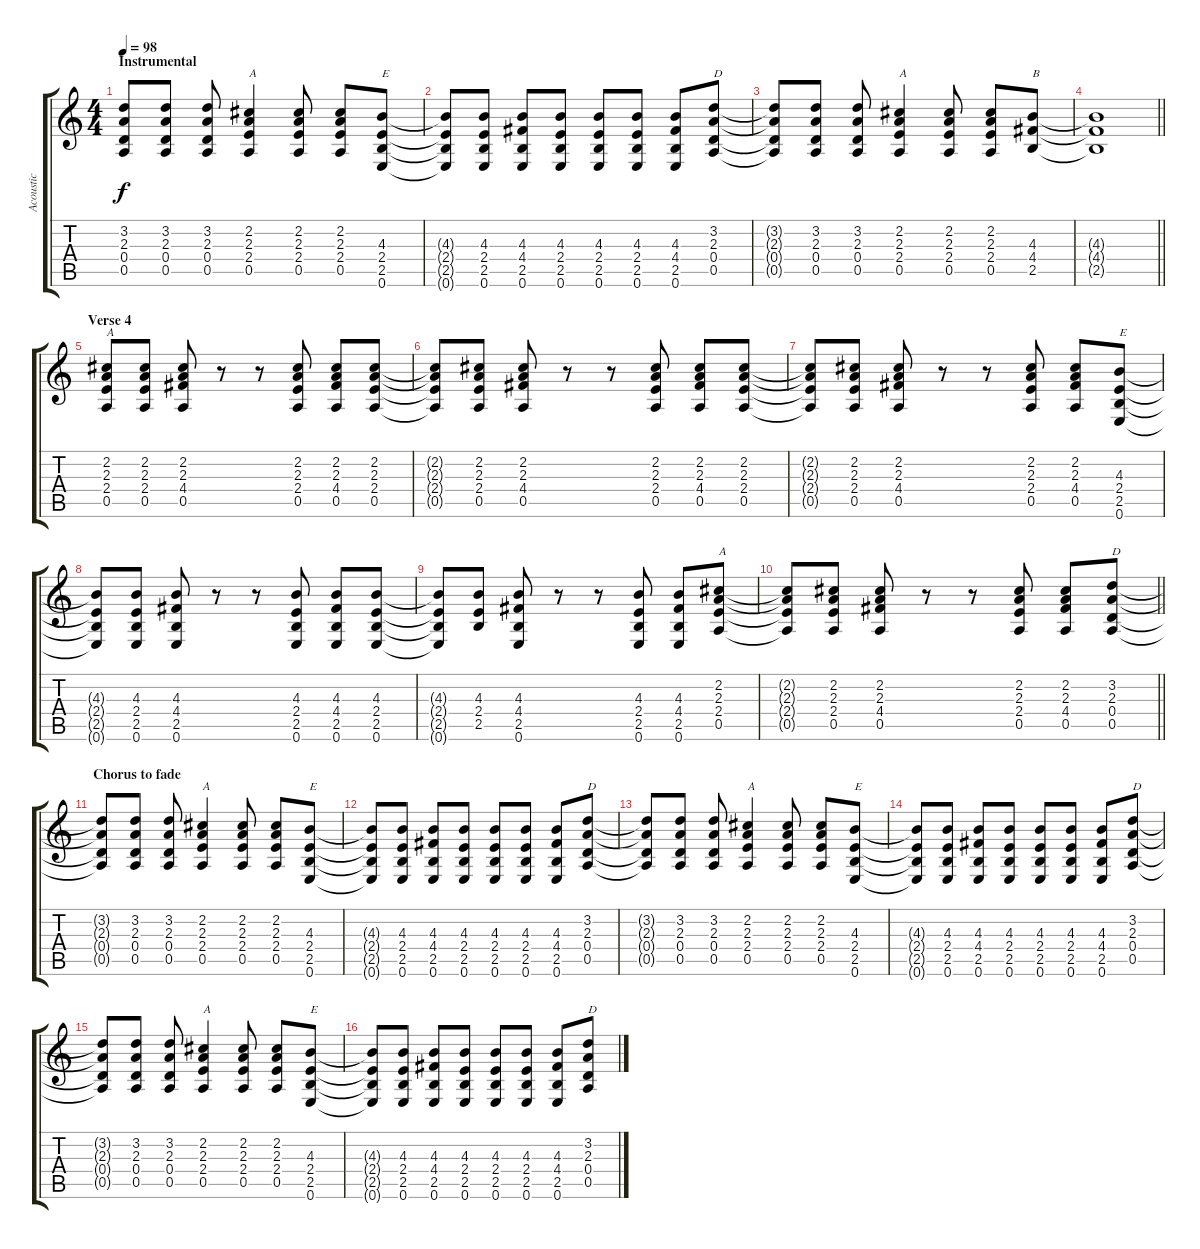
\track ("Acoustic" "Acoustic") {instrument acousticguitarsteel}
\staff {score tabs}
\tuning (E4 B3 G3 D3 A2 E2) {hide}
\ts (4 4)
\section ("" "Instrumental")
\tempo 98
\clef g2
\ks c
(3.2{t} 2.3{t} 0.4{t} 0.5{t}).8{dy f} (3.2 2.3 0.4 0.5).8 (3.2 2.3 0.4 0.5).8 (2.2 2.3 2.4 0.5).4{txt "A"} (2.2 2.3 2.4 0.5).8 (2.2 2.3 2.4 0.5).8 (4.3 2.4 2.5 0.6).8{txt "E"} |
(4.3{t} 2.4{t} 2.5{t} 0.6{t}).8 (4.3 2.4 2.5 0.6).8 (4.3 4.4 2.5 0.6).8 (4.3 2.4 2.5 0.6).8 (4.3 2.4 2.5 0.6).8 (4.3 2.4 2.5 0.6).8 (4.3 4.4 2.5 0.6).8 (3.2 2.3 0.4 0.5).8{txt "D"} |
(3.2{t} 2.3{t} 0.4{t} 0.5{t}).8 (3.2 2.3 0.4 0.5).8 (3.2 2.3 0.4 0.5).8 (2.2 2.3 2.4 0.5).4{txt "A"} (2.2 2.3 2.4 0.5).8 (2.2 2.3 2.4 0.5).8 (4.3 4.4 2.5).8{txt "B"} |
\barLineRight lightlight
(4.3{t} 4.4{t} 2.5{t}).1 |
\section ("" "Verse 4")
(2.2 2.3 2.4 0.5).8{txt "A"} (2.2 2.3 2.4 0.5).8 (2.2 2.3 4.4 0.5).8 r.8 r.8 (2.2 2.3 2.4 0.5).8 (2.2 2.3 4.4 0.5).8 (2.2 2.3 2.4 0.5).8 |
(2.2{t} 2.3{t} 2.4{t} 0.5{t}).8 (2.2 2.3 2.4 0.5).8 (2.2 2.3 4.4 0.5).8 r.8 r.8 (2.2 2.3 2.4 0.5).8 (2.2 2.3 4.4 0.5).8 (2.2 2.3 2.4 0.5).8 |
(2.2{t} 2.3{t} 2.4{t} 0.5{t}).8 (2.2 2.3 2.4 0.5).8 (2.2 2.3 4.4 0.5).8 r.8 r.8 (2.2 2.3 2.4 0.5).8 (2.2 2.3 4.4 0.5).8 (4.3 2.4 2.5 0.6).8{txt "E"} |
(4.3{t} 2.4{t} 2.5{t} 0.6{t}).8 (4.3 2.4 2.5 0.6).8 (4.3 4.4 2.5 0.6).8 r.8 r.8 (4.3 2.4 2.5 0.6).8 (4.3 4.4 2.5 0.6).8 (4.3 2.4 2.5 0.6).8 |
(4.3{t} 2.4{t} 2.5{t} 0.6{t}).8 (4.3 2.4 2.5).8 (4.3 4.4 2.5 0.6).8 r.8 r.8 (4.3 2.4 2.5 0.6).8 (4.3 4.4 2.5 0.6).8 (2.2 2.3 2.4 0.5).8{txt "A"} |
\barLineRight lightlight
(2.2{t} 2.3{t} 2.4{t} 0.5{t}).8 (2.2 2.3 2.4 0.5).8 (2.2 2.3 4.4 0.5).8 r.8 r.8 (2.2 2.3 2.4 0.5).8 (2.2 2.3 4.4 0.5).8 (3.2 2.3 0.4 0.5).8{txt "D"} |
\section ("" "Chorus to fade")
(3.2{t} 2.3{t} 0.4{t} 0.5{t}).8 (3.2 2.3 0.4 0.5).8 (3.2 2.3 0.4 0.5).8 (2.2 2.3 2.4 0.5).4{txt "A"} (2.2 2.3 2.4 0.5).8 (2.2 2.3 2.4 0.5).8 (4.3 2.4 2.5 0.6).8{txt "E"} |
(4.3{t} 2.4{t} 2.5{t} 0.6{t}).8 (4.3 2.4 2.5 0.6).8 (4.3 4.4 2.5 0.6).8 (4.3 2.4 2.5 0.6).8 (4.3 2.4 2.5 0.6).8 (4.3 2.4 2.5 0.6).8 (4.3 4.4 2.5 0.6).8 (3.2 2.3 0.4 0.5).8{txt "D"} |
(3.2{t} 2.3{t} 0.4{t} 0.5{t}).8 (3.2 2.3 0.4 0.5).8 (3.2 2.3 0.4 0.5).8 (2.2 2.3 2.4 0.5).4{txt "A"} (2.2 2.3 2.4 0.5).8 (2.2 2.3 2.4 0.5).8 (4.3 2.4 2.5 0.6).8{txt "E"} |
(4.3{t} 2.4{t} 2.5{t} 0.6{t}).8 (4.3 2.4 2.5 0.6).8 (4.3 4.4 2.5 0.6).8 (4.3 2.4 2.5 0.6).8 (4.3 2.4 2.5 0.6).8 (4.3 2.4 2.5 0.6).8 (4.3 4.4 2.5 0.6).8 (3.2 2.3 0.4 0.5).8{txt "D"} |
(3.2{t} 2.3{t} 0.4{t} 0.5{t}).8 (3.2 2.3 0.4 0.5).8 (3.2 2.3 0.4 0.5).8 (2.2 2.3 2.4 0.5).4{txt "A"} (2.2 2.3 2.4 0.5).8 (2.2 2.3 2.4 0.5).8 (4.3 2.4 2.5 0.6).8{txt "E"} |
(4.3{t} 2.4{t} 2.5{t} 0.6{t}).8 (4.3 2.4 2.5 0.6).8 (4.3 4.4 2.5 0.6).8 (4.3 2.4 2.5 0.6).8 (4.3 2.4 2.5 0.6).8 (4.3 2.4 2.5 0.6).8 (4.3 4.4 2.5 0.6).8 (3.2 2.3 0.4 0.5).8{txt "D"}
